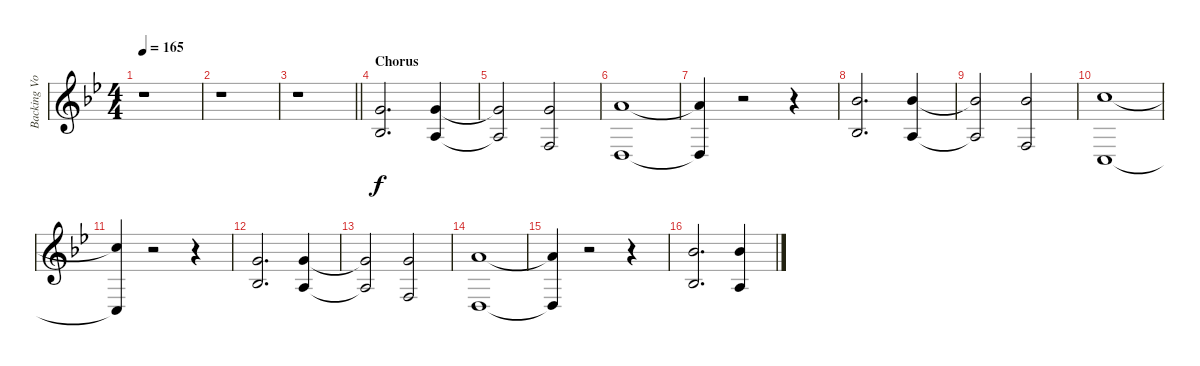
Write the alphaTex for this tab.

\track ("Backing Vocals" "Backing Vo") {instrument violin}
\staff {score}
\tuning (E4 B3 G3 D3 A2 E2) {hide}
\ts (4 4)
\tempo 165
\clef g2
\ks gminor
r.1{dy f} |
r.1 |
\barLineRight lightlight
r.1 |
\section ("" "Chorus")
(8.2 13.5).2{d} (8.2 12.5).4 |
(8.2{t} 12.5{t}).2 (8.2 8.5).2 |
(10.2 5.5).1 |
(10.2{t} 5.5{t}).4 r.2 r.4 |
(11.2 13.5).2{d} (11.2 12.5).4 |
(11.2{t} 12.5{t}).2 (11.2 8.5).2 |
(13.2 3.5).1 |
(13.2{t} 3.5{t}).4 r.2 r.4 |
(8.2 13.5).2{d} (8.2 12.5).4 |
(8.2{t} 12.5{t}).2 (8.2 8.5).2 |
(10.2 5.5).1 |
(10.2{t} 5.5{t}).4 r.2 r.4 |
(11.2 13.5).2{d} (11.2 12.5).4
